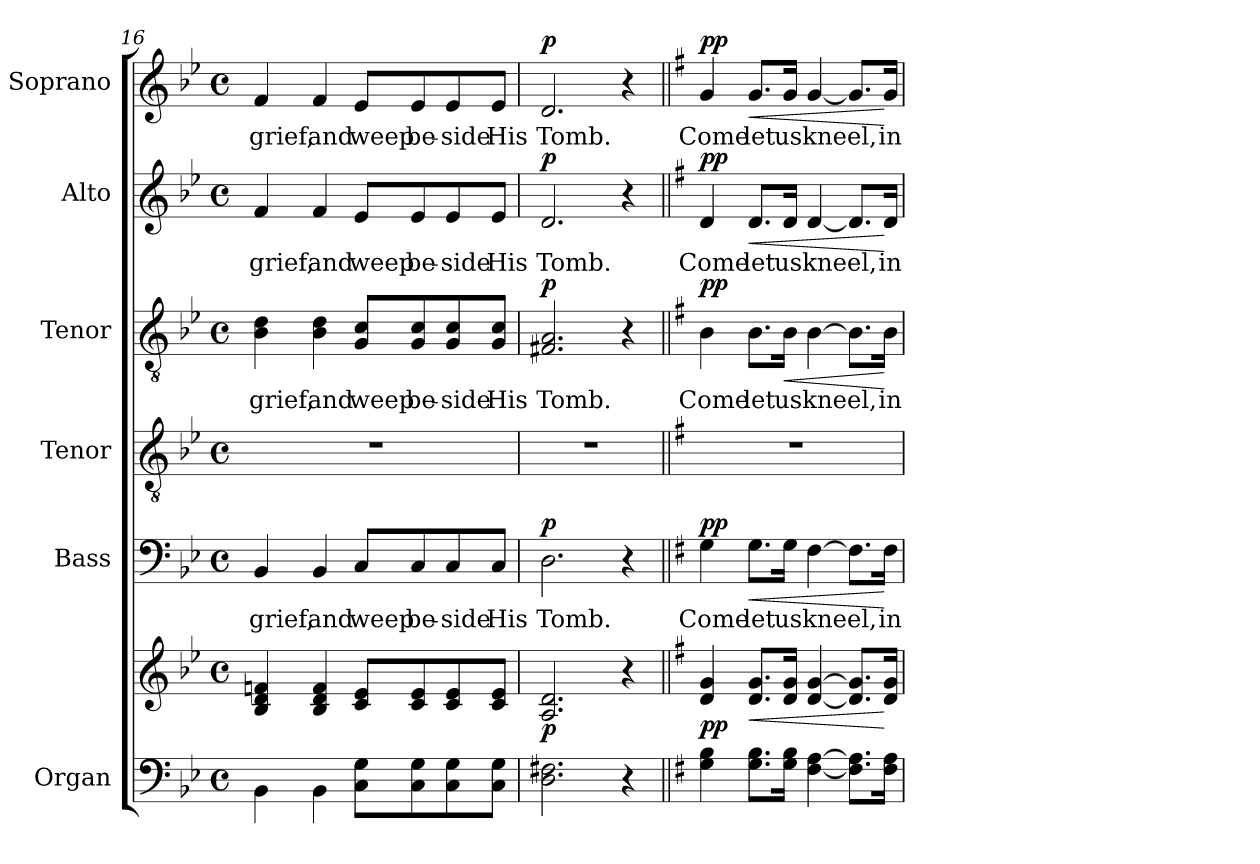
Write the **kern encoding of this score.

**kern	**kern	**dynam	**kern	**text	**dynam	**kern	**kern	**text	**dynam	**kern	**text	**dynam	**kern	**text	**dynam
*part6	*part6	*part6	*part5	*part5	*part5	*part4	*part3	*part3	*part3	*part2	*part2	*part2	*part1	*part1	*part1
*staff7	*staff6	*staff6/7	*staff5	*staff5	*staff5	*staff4	*staff3	*staff3	*staff3	*staff2	*staff2	*staff2	*staff1	*staff1	*staff1
*I"Organ	*	*	*I"Bass	*	*	*I"Tenor	*I"Tenor	*	*	*I"Alto	*	*	*I"Soprano	*	*
*I'Org.	*	*	*I'B.	*	*	*I'T.	*I'T.	*	*	*I'A.	*	*	*I'S.	*	*
*clefF4	*clefG2	*	*clefF4	*	*	*clefGv2	*clefGv2	*	*	*clefG2	*	*	*clefG2	*	*
*	*	*	*	*	*	*ITrd7c12	*ITrd7c12	*	*	*	*	*	*	*	*
*k[b-e-]	*k[b-e-]	*	*k[b-e-]	*	*	*k[b-e-]	*k[b-e-]	*	*	*k[b-e-]	*	*	*k[b-e-]	*	*
*B-:	*B-:	*	*B-:	*	*	*B-:	*B-:	*	*	*B-:	*	*	*B-:	*	*
*M4/4	*M4/4	*	*M4/4	*	*	*M4/4	*M4/4	*	*	*M4/4	*	*	*M4/4	*	*
*met(c)	*met(c)	*	*met(c)	*	*	*met(c)	*met(c)	*	*	*met(c)	*	*	*met(c)	*	*
=16	=16	=16	=16	=16	=16	=16	=16	=16	=16	=16	=16	=16	=16	=16	=16
!	!	!	!	!LO:LY:b:color=#000000	!	!	!	!	!	!	!	!	!	!	!
!	!	!	!	!	!	!	!	!LO:LY:b:color=#000000	!	!	!	!	!	!	!
!	!	!	!	!	!	!	!	!	!	!	!LO:LY:b:color=#000000	!	!	!	!
!	!	!	!	!	!	!	!	!	!	!	!	!	!	!LO:LY:b:color=#000000	!
4BB-i\	4B-i/ 4di 4fni	.	4BB-i/	grief,	.	1r	4BB-i\ 4Di	grief,	.	4fi/	grief,	.	4fi/	grief,	.
!	!	!	!	!LO:LY:b:color=#000000	!	!	!	!	!	!	!	!	!	!	!
!	!	!	!	!	!	!	!	!LO:LY:b:color=#000000	!	!	!	!	!	!	!
!	!	!	!	!	!	!	!	!	!	!	!LO:LY:b:color=#000000	!	!	!	!
!	!	!	!	!	!	!	!	!	!	!	!	!	!	!LO:LY:b:color=#000000	!
4BB-i\	4B-i/ 4di 4fi	.	4BB-i/	and	.	.	4BB-i\ 4Di	and	.	4fi/	and	.	4fi/	and	.
!	!	!	!	!LO:LY:b:color=#000000	!	!	!	!	!	!	!	!	!	!	!
!	!	!	!	!	!	!	!	!LO:LY:b:color=#000000	!	!	!	!	!	!	!
!	!	!	!	!	!	!	!	!	!	!	!LO:LY:b:color=#000000	!	!	!	!
!	!	!	!	!	!	!	!	!	!	!	!	!	!	!LO:LY:b:color=#000000	!
8Ci\ 8GiL	8ci/ 8e-iL	.	8Ci/L	weep	.	.	8GGi/ 8CiL	weep	.	8e-i/L	weep	.	8e-i/L	weep	.
!	!	!	!	!LO:LY:b:color=#000000	!	!	!	!	!	!	!	!	!	!	!
!	!	!	!	!	!	!	!	!LO:LY:b:color=#000000	!	!	!	!	!	!	!
!	!	!	!	!	!	!	!	!	!	!	!LO:LY:b:color=#000000	!	!	!	!
!	!	!	!	!	!	!	!	!	!	!	!	!	!	!LO:LY:b:color=#000000	!
8Ci\ 8Gi	8ci/ 8e-i	.	8Ci/	be-	.	.	8GGi/ 8Ci	be-	.	8e-i/	be-	.	8e-i/	be-	.
!	!	!	!	!LO:LY:b:color=#000000	!	!	!	!	!	!	!	!	!	!	!
!	!	!	!	!	!	!	!	!LO:LY:b:color=#000000	!	!	!	!	!	!	!
!	!	!	!	!	!	!	!	!	!	!	!LO:LY:b:color=#000000	!	!	!	!
!	!	!	!	!	!	!	!	!	!	!	!	!	!	!LO:LY:b:color=#000000	!
8Ci\ 8Gi	8ci/ 8e-i	.	8Ci/	-side	.	.	8GGi/ 8Ci	-side	.	8e-i/	-side	.	8e-i/	-side	.
!	!	!	!	!LO:LY:b:color=#000000	!	!	!	!	!	!	!	!	!	!	!
!	!	!	!	!	!	!	!	!LO:LY:b:color=#000000	!	!	!	!	!	!	!
!	!	!	!	!	!	!	!	!	!	!	!LO:LY:b:color=#000000	!	!	!	!
!	!	!	!	!	!	!	!	!	!	!	!	!	!	!LO:LY:b:color=#000000	!
8Ci\ 8GiJ	8ci/ 8e-iJ	.	8Ci/J	His	.	.	8GGi/ 8CiJ	His	.	8e-i/J	His	.	8e-i/J	His	.
!!LO:PB:g=z
=17	=17	=17	=17	=17	=17	=17	=17	=17	=17	=17	=17	=17	=17	=17	=17
!	!	!	!	!LO:LY:b:color=#000000	!	!	!	!	!	!	!	!	!	!	!
!	!	!	!	!	!	!	!	!LO:LY:b:color=#000000	!	!	!	!	!	!	!
!	!	!	!	!	!	!	!	!	!	!	!LO:LY:b:color=#000000	!	!	!	!
!	!	!	!	!	!	!	!	!	!	!	!	!	!	!LO:LY:b:color=#000000	!
2.Di\ 2.F#Xi	2.Ai/ 2.di	p	2.Di\	Tomb.	p	1r	2.FF#Xi/ 2.AAi	Tomb.	p	2.di/	Tomb.	p	2.di/	Tomb.	p
4r	4r	.	4r	.	.	.	4r	.	.	4r	.	.	4r	.	.
=18||	=18||	=18||	=18||	=18||	=18||	=18||	=18||	=18||	=18||	=18||	=18||	=18||	=18||	=18||	=18||
*k[f#]	*k[f#]	*	*k[f#]	*	*	*k[f#]	*k[f#]	*	*	*k[f#]	*	*	*k[f#]	*	*
*G:	*G:	*	*G:	*	*	*G:	*G:	*	*	*G:	*	*	*G:	*	*
!	!	!	!	!LO:LY:b:color=#000000	!	!	!	!	!	!	!	!	!	!	!
!	!	!	!	!	!	!	!	!LO:LY:b:color=#000000	!	!	!	!	!	!	!
!	!	!	!	!	!	!	!	!	!	!	!LO:LY:b:color=#000000	!	!	!	!
!	!	!	!	!	!	!	!	!	!	!	!	!	!	!LO:LY:b:color=#000000	!
4Gi\ 4Bi	4di/ 4gi	pp	4Gi\	Come	pp	1r	4BBi\	Come	pp	4di/	Come	pp	4gi/	Come	pp
!	!	!LO:HP:b	!	!	!	!	!	!	!	!	!	!	!	!	!
!	!	!	!	!LO:LY:b:color=#000000	!LO:HP:b	!	!	!	!	!	!	!	!	!	!
!	!	!	!	!	!	!	!	!LO:LY:b:color=#000000	!	!	!	!	!	!	!
!	!	!	!	!	!	!	!	!	!	!	!LO:LY:b:color=#000000	!LO:HP:b	!	!	!
!	!	!	!	!	!	!	!	!	!	!	!	!	!	!LO:LY:b:color=#000000	!LO:HP:b
8.Gi\ 8.BiL	8.di/ 8.giL	<	8.Gi\L	let	<	.	8.BBi\L	let	.	8.di/L	let	<	8.gi/L	let	<
!	!	!	!	!LO:LY:b:color=#000000	!	!	!	!	!	!	!	!	!	!	!
!	!	!	!	!	!	!	!	!LO:LY:b:color=#000000	!LO:HP:b	!	!	!	!	!	!
!	!	!	!	!	!	!	!	!	!	!	!LO:LY:b:color=#000000	!	!	!	!
!	!	!	!	!	!	!	!	!	!	!	!	!	!	!LO:LY:b:color=#000000	!
16Gi\ 16BiJk	16di/ 16giJk	.	16Gi\Jk	us	.	.	16BBi\Jk	us	<	16di/Jk	us	.	16gi/Jk	us	.
!	!	!	!	!LO:LY:b:color=#000000	!	!	!	!	!	!	!	!	!	!	!
!	!	!	!	!	!	!	!	!LO:LY:b:color=#000000	!	!	!	!	!	!	!
!	!	!	!	!	!	!	!	!	!	!	!LO:LY:b:color=#000000	!	!	!	!
!	!	!	!	!	!	!	!	!	!	!	!	!	!	!LO:LY:b:color=#000000	!
[<4F#i\ [>4Ai	[<4di/ [>4gi	.	[>4F#i\	kneel,	.	.	[>4BBi\	kneel,	.	[<4di/	kneel,	.	[<4gi/	kneel,	.
8.F#i\] 8.Ai]L	8.di/] 8.gi]L	.	8.F#i\L]	.	.	.	8.BBi\L]	.	.	8.di/L]	.	.	8.gi/L]	.	.
!	!	!	!	!LO:LY:b:color=#000000	!	!	!	!	!	!	!	!	!	!	!
!	!	!	!	!	!	!	!	!LO:LY:b:color=#000000	!	!	!	!	!	!	!
!	!	!	!	!	!	!	!	!	!	!	!LO:LY:b:color=#000000	!	!	!	!
!	!	!	!	!	!	!	!	!	!	!	!	!	!	!LO:LY:b:color=#000000	!
16F#i\ 16AiJk	16di/ 16giJk	[	16F#i\Jk	in	[	.	16BBi\Jk	in	[	16di/Jk	in	[	16gi/Jk	in	[
=	=	=	=	=	=	=	=	=	=	=	=	=	=	=	=
*-	*-	*-	*-	*-	*-	*-	*-	*-	*-	*-	*-	*-	*-	*-	*-
